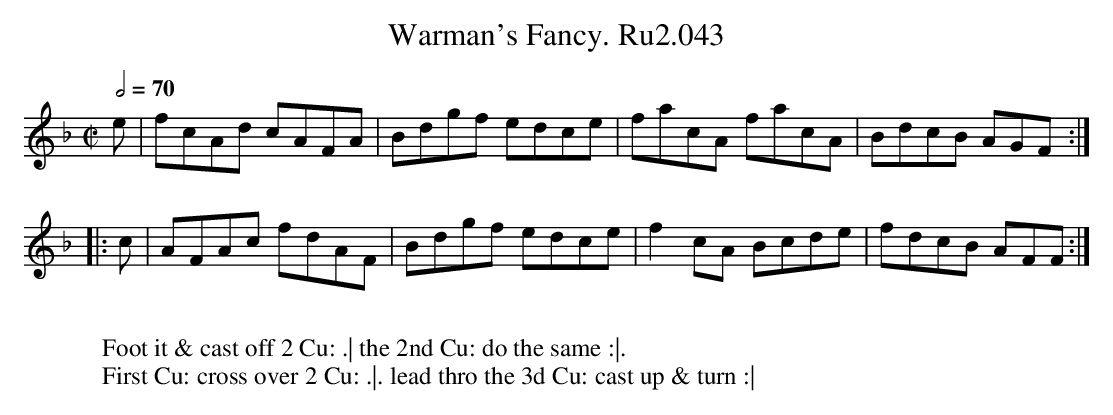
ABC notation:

X:1
T:Warman's Fancy. Ru2.043
M:C|
L:1/8
Q:1/2=70
K:F
e|fcAd cAFA|Bdgf edce|facA facA|BdcB AGF:|
|:c|AFAc fdAF|Bdgf edce|f2cA Bcde|fdcB AFF:|
W:
W:Foot it & cast off 2 Cu: .| the 2nd Cu: do the same :|.
W:First Cu: cross over 2 Cu: .|. lead thro the 3d Cu: cast up & turn :|
